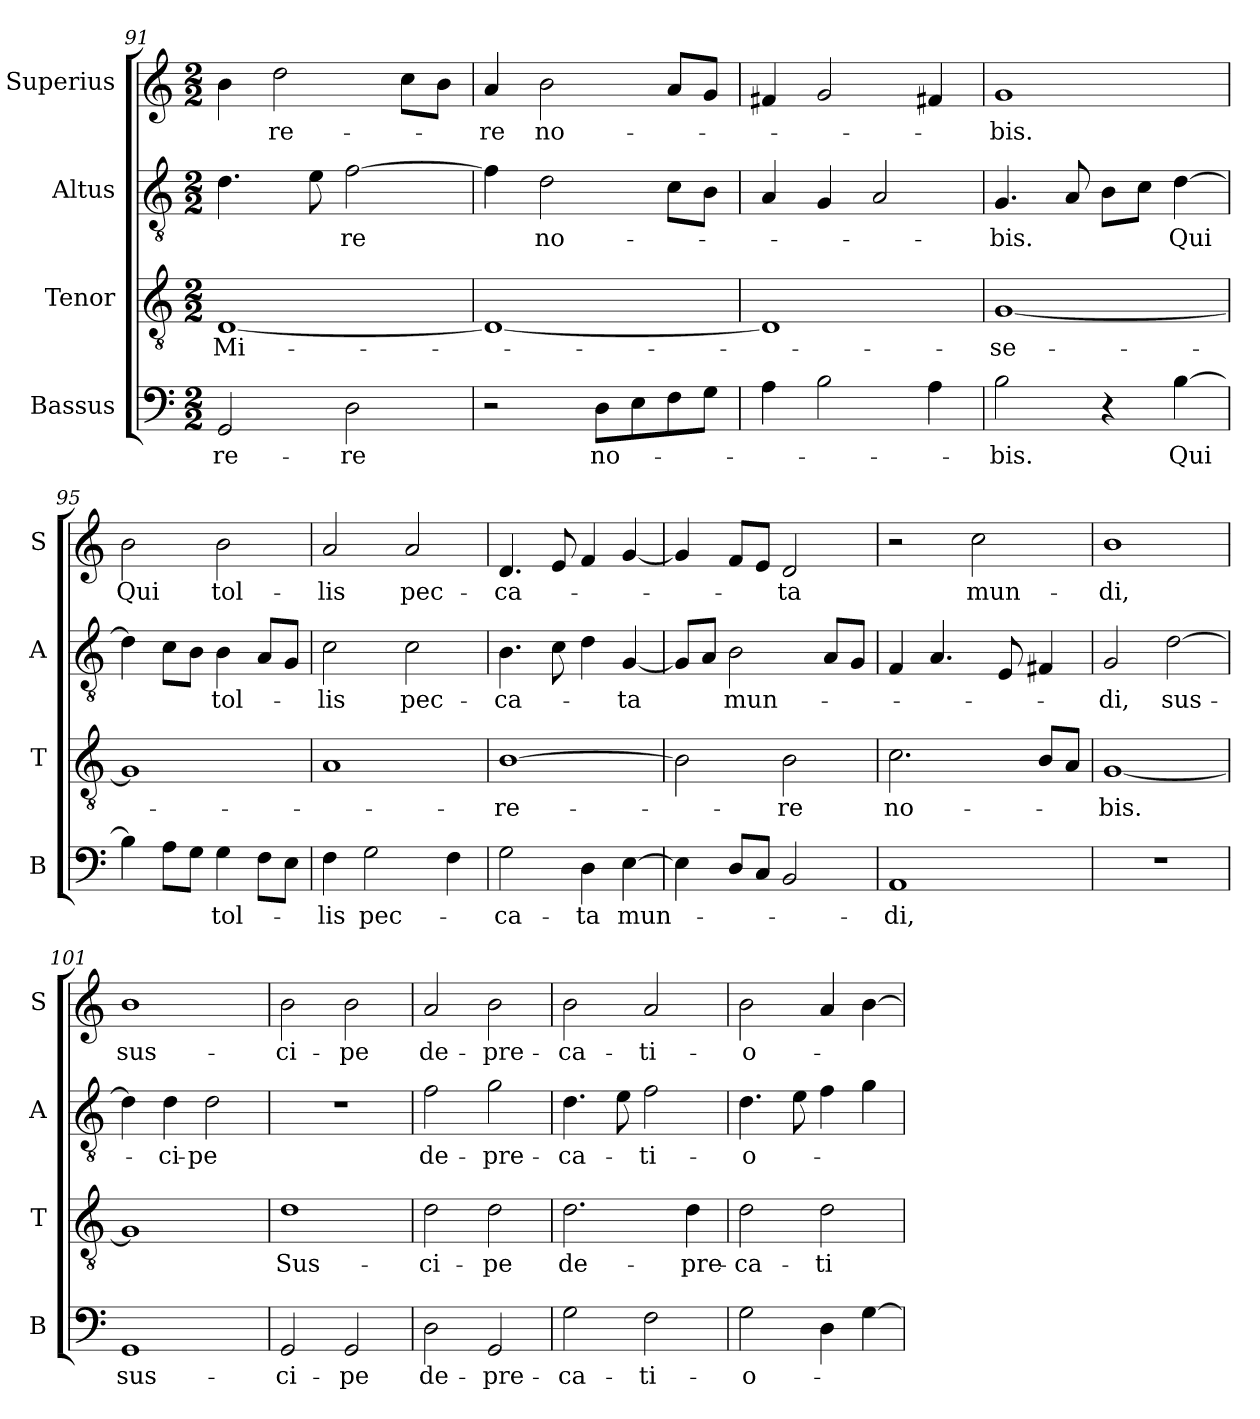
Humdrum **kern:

**kern	**text	**kern	**text	**kern	**text	**kern	**text
*part4	*part4	*part3	*part3	*part2	*part2	*part1	*part1
*staff4	*staff4	*staff3	*staff3	*staff2	*staff2	*staff1	*staff1
*I"Bassus	*	*I"Tenor	*	*I"Altus	*	*I"Superius	*
*I'B	*	*I'T	*	*I'A	*	*I'S	*
*clefF4	*	*clefGv2	*	*clefGv2	*	*clefG2	*
*k[]	*	*k[]	*	*k[]	*	*k[]	*
*M2/2	*	*M2/2	*	*M2/2	*	*M2/2	*
=91	=91	=91	=91	=91	=91	=91	=91
2GG	-re-	[1D	Mi-	4.d	.	4b	.
.	.	.	.	.	.	2dd	-re-
.	.	.	.	8e	.	.	.
2D	-re	.	.	[2f	-re	.	.
.	.	.	.	.	.	8ccL	.
.	.	.	.	.	.	8bJ	.
=92	=92	=92	=92	=92	=92	=92	=92
2r	.	1D_	.	4f]	.	4a	-re
.	.	.	.	2d	no-	2b	no-
8DL	no-	.	.	.	.	.	.
8E	.	.	.	.	.	.	.
8F	.	.	.	8cL	.	8aL	.
8GJ	.	.	.	8BJ	.	8gJ	.
=93	=93	=93	=93	=93	=93	=93	=93
4A	.	1D]	.	4A	.	4f#X	.
2B	.	.	.	4G	.	2g	.
.	.	.	.	2A	.	.	.
4A	.	.	.	.	.	4f#X	.
=94	=94	=94	=94	=94	=94	=94	=94
2B	-bis.	[1G	-se-	4.G	-bis.	1g	-bis.
.	.	.	.	8A	.	.	.
4r	.	.	.	8BL	.	.	.
.	.	.	.	8cJ	.	.	.
[4B	Qui	.	.	[4d	Qui	.	.
=95	=95	=95	=95	=95	=95	=95	=95
4B]	.	1G]	.	4d]	.	2b	Qui
8AL	.	.	.	8cL	.	.	.
8GJ	.	.	.	8BJ	.	.	.
4G	tol-	.	.	4B	tol-	2b	tol-
8FL	.	.	.	8AL	.	.	.
8EJ	.	.	.	8GJ	.	.	.
=96	=96	=96	=96	=96	=96	=96	=96
4F	-lis	1A	.	2c	-lis	2a	-lis
2G	pec-	.	.	.	.	.	.
.	.	.	.	2c	pec-	2a	pec-
4F	.	.	.	.	.	.	.
=97	=97	=97	=97	=97	=97	=97	=97
2G	-ca-	[1B	-re-	4.B	-ca-	4.d	-ca-
.	.	.	.	8c	.	8e	.
4D	-ta	.	.	4d	.	4f	.
[4E	mun-	.	.	[4G	-ta	[4g	.
=98	=98	=98	=98	=98	=98	=98	=98
4E]	.	2B]	.	8GL]	.	4g]	.
.	.	.	.	8AJ	.	.	.
8DL	.	.	.	2B	mun-	8fL	.
8CJ	.	.	.	.	.	8eJ	.
2BB	.	2B	-re	.	.	2d	-ta
.	.	.	.	8AL	.	.	.
.	.	.	.	8GJ	.	.	.
=99	=99	=99	=99	=99	=99	=99	=99
1AA	-di,	2.c	no-	4F	.	2r	.
.	.	.	.	4.A	.	.	.
.	.	.	.	.	.	2cc	mun-
.	.	.	.	8E	.	.	.
.	.	8BL	.	4F#i	.	.	.
.	.	8AJ	.	.	.	.	.
=100	=100	=100	=100	=100	=100	=100	=100
1r	.	[1G	-bis.	2G	-di,	1b	-di,
.	.	.	.	[2d	sus-	.	.
=101	=101	=101	=101	=101	=101	=101	=101
1GG	sus-	1G]	.	4d]	.	1b	sus-
.	.	.	.	4d	-ci-	.	.
.	.	.	.	2d	-pe	.	.
=102	=102	=102	=102	=102	=102	=102	=102
2GG	-ci-	1d	Sus-	1r	.	2b	-ci-
2GG	-pe	.	.	.	.	2b	-pe
=103	=103	=103	=103	=103	=103	=103	=103
2D	de-	2d	-ci-	2f	de-	2a	de-
2GG	-pre-	2d	-pe	2g	-pre-	2b	-pre-
=104	=104	=104	=104	=104	=104	=104	=104
2G	-ca-	2.d	de-	4.d	-ca-	2b	-ca-
.	.	.	.	8e	.	.	.
2F	-ti-	.	.	2f	-ti-	2a	-ti-
.	.	4d	-pre-	.	.	.	.
=105	=105	=105	=105	=105	=105	=105	=105
2G	-o-	2d	-ca-	4.d	-o-	2b	-o-
.	.	.	.	8e	.	.	.
4D	.	2d	-ti-	4f	.	4a	.
[4G	.	.	.	4g	.	[4b	.
=	=	=	=	=	=	=	=
*-	*-	*-	*-	*-	*-	*-	*-
